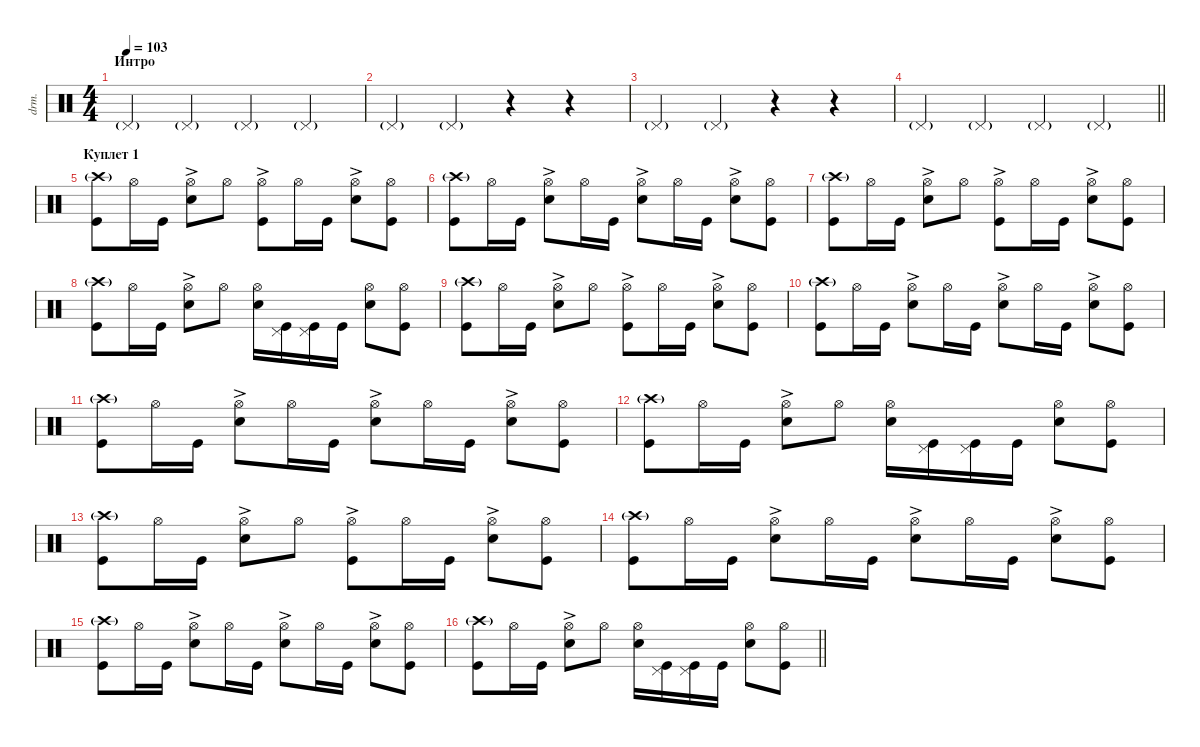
\defaultSystemsLayout 4
\hideDynamics
\bracketExtendMode nobrackets
\track ("Ударные" "drm.") {instrument percussion}
\staff {score}
\articulation defaults
\ts (4 4)
\section ("" "Интро")
\tempo 103
\clef neutral
\ks c "Pedal Hi-Hat (hit)"{g}.4{dy pp} "Pedal Hi-Hat (hit)"{g}.4 "Pedal Hi-Hat (hit)"{g}.4 "Pedal Hi-Hat (hit)"{g}.4
|
"Pedal Hi-Hat (hit)"{g}.4 "Pedal Hi-Hat (hit)"{g}.4 r.4 r.4 |
"Pedal Hi-Hat (hit)"{g}.4 "Pedal Hi-Hat (hit)"{g}.4 r.4 r.4 |
\barLineRight lightlight "Pedal Hi-Hat (hit)"{g}.4 "Pedal Hi-Hat (hit)"{g}.4 "Pedal Hi-Hat (hit)"{g}.4 "Pedal Hi-Hat (hit)"{g}.4
|
\section ("" "Куплет 1")
("Crash high (hit)"{g} "Kick (hit)").8{dy f} "Hi-Hat (open)".16 "Kick (hit)".16 ("Hi-Hat (open)"{ac} "Snare (hit) 2").8 "Hi-Hat (open)".8 ("Hi-Hat (open)"{ac} "Kick (hit)").8 "Hi-Hat (open)".16 "Kick (hit)".16 ("Hi-Hat (open)"{ac} "Snare (hit) 2").8 ("Hi-Hat (open)" "Kick (hit)").8 |
("Crash high (hit)"{g} "Kick (hit)").8 "Hi-Hat (open)".16 "Kick (hit)".16 ("Hi-Hat (open)"{ac} "Snare (hit) 2").8 "Hi-Hat (open)".16 "Kick (hit)".16 ("Hi-Hat (open)"{ac} "Snare (hit) 2").8 "Hi-Hat (open)".16 "Kick (hit)".16 ("Hi-Hat (open)"{ac} "Snare (hit) 2").8 ("Hi-Hat (open)" "Kick (hit)").8 |
("Crash high (hit)"{g} "Kick (hit)").8 "Hi-Hat (open)".16 "Kick (hit)".16 ("Hi-Hat (open)"{ac} "Snare (hit) 2").8 "Hi-Hat (open)".8 ("Hi-Hat (open)"{ac} "Kick (hit)").8 "Hi-Hat (open)".16 "Kick (hit)".16 ("Hi-Hat (open)"{ac} "Snare (hit) 2").8 ("Hi-Hat (open)" "Kick (hit)").8 |
("Crash high (hit)"{g} "Kick (hit)").8 "Hi-Hat (open)".16 "Kick (hit)".16 ("Hi-Hat (open)"{ac} "Snare (hit) 2").8 "Hi-Hat (open)".8 ("Hi-Hat (open)" "Snare (hit) 2").16 ("Pedal Hi-Hat (hit)" "Kick (hit)").16 ("Pedal Hi-Hat (hit)" "Kick (hit)").16{dy ff} "Kick (hit)".16{dy f} ("Hi-Hat (open)" "Snare (hit) 2").8 ("Hi-Hat (open)" "Kick (hit)").8 |
("Crash high (hit)"{g} "Kick (hit)").8 "Hi-Hat (open)".16 "Kick (hit)".16 ("Hi-Hat (open)"{ac} "Snare (hit) 2").8 "Hi-Hat (open)".8 ("Hi-Hat (open)"{ac} "Kick (hit)").8 "Hi-Hat (open)".16 "Kick (hit)".16 ("Hi-Hat (open)"{ac} "Snare (hit) 2").8 ("Hi-Hat (open)" "Kick (hit)").8 |
("Crash high (hit)"{g} "Kick (hit)").8 "Hi-Hat (open)".16 "Kick (hit)".16 ("Hi-Hat (open)"{ac} "Snare (hit) 2").8 "Hi-Hat (open)".16 "Kick (hit)".16 ("Hi-Hat (open)"{ac} "Snare (hit) 2").8 "Hi-Hat (open)".16 "Kick (hit)".16 ("Hi-Hat (open)"{ac} "Snare (hit) 2").8 ("Hi-Hat (open)" "Kick (hit)").8 |
("Crash high (hit)"{g} "Kick (hit)").8 "Hi-Hat (open)".16 "Kick (hit)".16 ("Hi-Hat (open)"{ac} "Snare (hit) 2").8 "Hi-Hat (open)".16 "Kick (hit)".16 ("Hi-Hat (open)"{ac} "Snare (hit) 2").8 "Hi-Hat (open)".16 "Kick (hit)".16 ("Hi-Hat (open)"{ac} "Snare (hit) 2").8 ("Hi-Hat (open)" "Kick (hit)").8 |
("Crash high (hit)"{g} "Kick (hit)").8 "Hi-Hat (open)".16 "Kick (hit)".16 ("Hi-Hat (open)"{ac} "Snare (hit) 2").8 "Hi-Hat (open)".8 ("Hi-Hat (open)" "Snare (hit) 2").16 ("Pedal Hi-Hat (hit)" "Kick (hit)").16 ("Pedal Hi-Hat (hit)" "Kick (hit)").16{dy ff} "Kick (hit)".16{dy f} ("Hi-Hat (open)" "Snare (hit) 2").8 ("Hi-Hat (open)" "Kick (hit)").8 |
("Crash high (hit)"{g} "Kick (hit)").8 "Hi-Hat (open)".16 "Kick (hit)".16 ("Hi-Hat (open)"{ac} "Snare (hit) 2").8 "Hi-Hat (open)".8 ("Hi-Hat (open)"{ac} "Kick (hit)").8 "Hi-Hat (open)".16 "Kick (hit)".16 ("Hi-Hat (open)"{ac} "Snare (hit) 2").8 ("Hi-Hat (open)" "Kick (hit)").8 |
("Crash high (hit)"{g} "Kick (hit)").8 "Hi-Hat (open)".16 "Kick (hit)".16 ("Hi-Hat (open)"{ac} "Snare (hit) 2").8 "Hi-Hat (open)".16 "Kick (hit)".16 ("Hi-Hat (open)"{ac} "Snare (hit) 2").8 "Hi-Hat (open)".16 "Kick (hit)".16 ("Hi-Hat (open)"{ac} "Snare (hit) 2").8 ("Hi-Hat (open)" "Kick (hit)").8 |
("Crash high (hit)"{g} "Kick (hit)").8 "Hi-Hat (open)".16 "Kick (hit)".16 ("Hi-Hat (open)"{ac} "Snare (hit) 2").8 "Hi-Hat (open)".16 "Kick (hit)".16 ("Hi-Hat (open)"{ac} "Snare (hit) 2").8 "Hi-Hat (open)".16 "Kick (hit)".16 ("Hi-Hat (open)"{ac} "Snare (hit) 2").8 ("Hi-Hat (open)" "Kick (hit)").8 |
\barLineRight lightlight
("Crash high (hit)"{g} "Kick (hit)").8 "Hi-Hat (open)".16 "Kick (hit)".16 ("Hi-Hat (open)"{ac} "Snare (hit) 2").8 "Hi-Hat (open)".8 ("Hi-Hat (open)" "Snare (hit) 2").16 ("Pedal Hi-Hat (hit)" "Kick (hit)").16 ("Pedal Hi-Hat (hit)" "Kick (hit)").16{dy ff} "Kick (hit)".16{dy f} ("Hi-Hat (open)" "Snare (hit) 2").8 ("Hi-Hat (open)" "Kick (hit)").8
